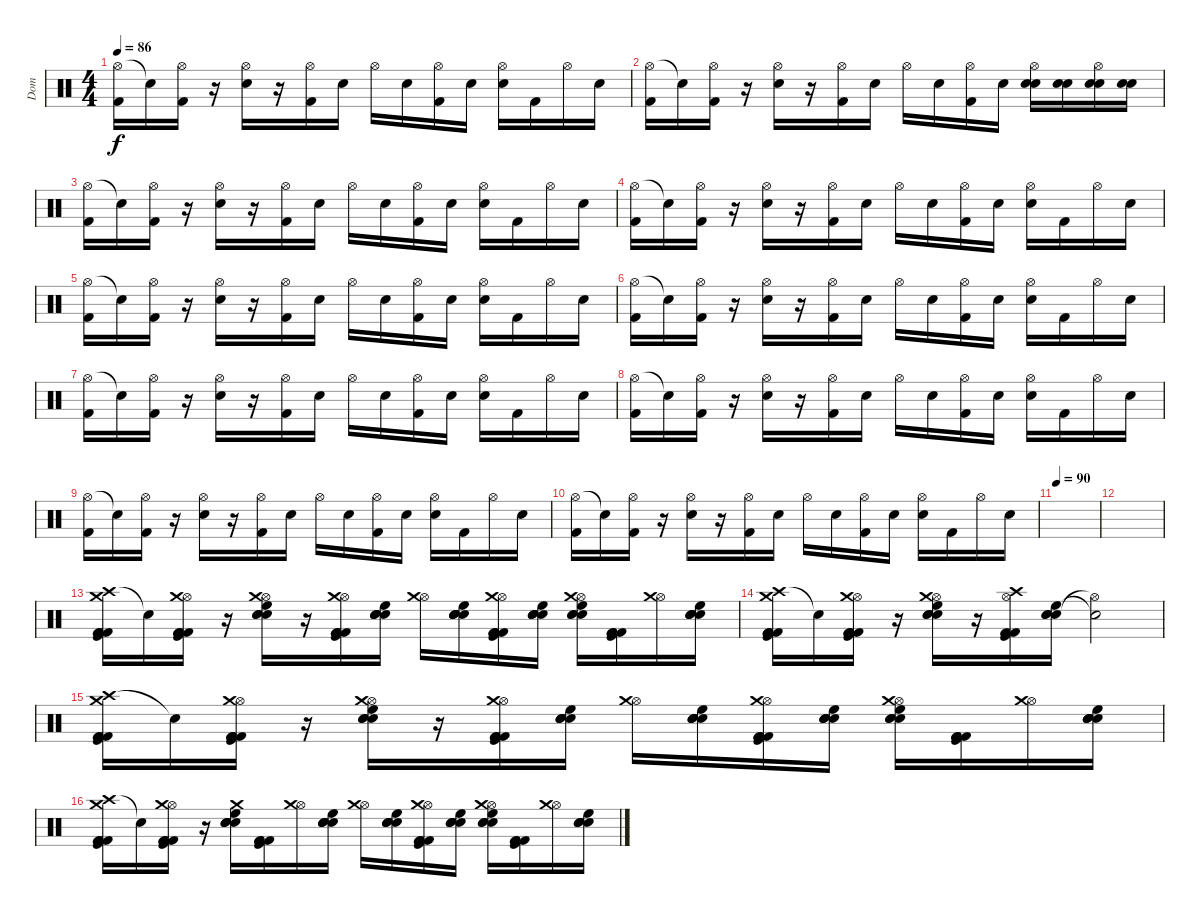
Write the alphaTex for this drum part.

\track ("Dom" "Dom") {instrument percussion}
\staff {score}
\articulation defaults
\ts (4 4)
\tempo 86
\clef neutral
\ks c
("Hi-Hat (open)" "Kick (hit) 2").16{dy f} "Snare (hit)"{t}.16 ("Hi-Hat (open)" "Kick (hit) 2").16 r.16 ("Hi-Hat (open)" "Electric Snare (hit)").16 r.16 ("Hi-Hat (open)" "Kick (hit) 2").16 "Electric Snare (hit)".16 "Hi-Hat (open)".16 "Electric Snare (hit)".16 ("Hi-Hat (open)" "Kick (hit) 2").16 "Electric Snare (hit)".16 ("Hi-Hat (open)" "Electric Snare (hit)").16 "Kick (hit) 2".16 "Hi-Hat (open)".16 "Electric Snare (hit)".16 |
("Hi-Hat (open)" "Kick (hit) 2").16 "Snare (hit)"{t}.16 ("Hi-Hat (open)" "Kick (hit) 2").16 r.16 ("Hi-Hat (open)" "Electric Snare (hit)").16 r.16 ("Hi-Hat (open)" "Kick (hit) 2").16 "Electric Snare (hit)".16 "Hi-Hat (open)".16 "Electric Snare (hit)".16 ("Hi-Hat (open)" "Kick (hit) 2").16 "Electric Snare (hit)".16 ("Hi-Hat (open)" "Electric Snare (hit)" "Electric Snare (hit)").16 ("Electric Snare (hit)" "Electric Snare (hit)").16 ("Hi-Hat (open)" "Electric Snare (hit)" "Electric Snare (hit)").16 ("Electric Snare (hit)" "Electric Snare (hit)").16 |
("Hi-Hat (open)" "Kick (hit) 2").16 "Snare (hit)"{t}.16 ("Hi-Hat (open)" "Kick (hit) 2").16 r.16 ("Hi-Hat (open)" "Electric Snare (hit)").16 r.16 ("Hi-Hat (open)" "Kick (hit) 2").16 "Electric Snare (hit)".16 "Hi-Hat (open)".16 "Electric Snare (hit)".16 ("Hi-Hat (open)" "Kick (hit) 2").16 "Electric Snare (hit)".16 ("Hi-Hat (open)" "Electric Snare (hit)").16 "Kick (hit) 2".16 "Hi-Hat (open)".16 "Electric Snare (hit)".16 |
("Hi-Hat (open)" "Kick (hit) 2").16 "Snare (hit)"{t}.16 ("Hi-Hat (open)" "Kick (hit) 2").16 r.16 ("Hi-Hat (open)" "Electric Snare (hit)").16 r.16 ("Hi-Hat (open)" "Kick (hit) 2").16 "Electric Snare (hit)".16 "Hi-Hat (open)".16 "Electric Snare (hit)".16 ("Hi-Hat (open)" "Kick (hit) 2").16 "Electric Snare (hit)".16 ("Hi-Hat (open)" "Electric Snare (hit)").16 "Kick (hit) 2".16 "Hi-Hat (open)".16 "Electric Snare (hit)".16 |
("Hi-Hat (open)" "Kick (hit) 2").16 "Snare (hit)"{t}.16 ("Hi-Hat (open)" "Kick (hit) 2").16 r.16 ("Hi-Hat (open)" "Electric Snare (hit)").16 r.16 ("Hi-Hat (open)" "Kick (hit) 2").16 "Electric Snare (hit)".16 "Hi-Hat (open)".16 "Electric Snare (hit)".16 ("Hi-Hat (open)" "Kick (hit) 2").16 "Electric Snare (hit)".16 ("Hi-Hat (open)" "Electric Snare (hit)").16 "Kick (hit) 2".16 "Hi-Hat (open)".16 "Electric Snare (hit)".16 |
("Hi-Hat (open)" "Kick (hit) 2").16 "Snare (hit)"{t}.16 ("Hi-Hat (open)" "Kick (hit) 2").16 r.16 ("Hi-Hat (open)" "Electric Snare (hit)").16 r.16 ("Hi-Hat (open)" "Kick (hit) 2").16 "Electric Snare (hit)".16 "Hi-Hat (open)".16 "Electric Snare (hit)".16 ("Hi-Hat (open)" "Kick (hit) 2").16 "Electric Snare (hit)".16 ("Hi-Hat (open)" "Electric Snare (hit)").16 "Kick (hit) 2".16 "Hi-Hat (open)".16 "Electric Snare (hit)".16 |
("Hi-Hat (open)" "Kick (hit) 2").16 "Snare (hit)"{t}.16 ("Hi-Hat (open)" "Kick (hit) 2").16 r.16 ("Hi-Hat (open)" "Electric Snare (hit)").16 r.16 ("Hi-Hat (open)" "Kick (hit) 2").16 "Electric Snare (hit)".16 "Hi-Hat (open)".16 "Electric Snare (hit)".16 ("Hi-Hat (open)" "Kick (hit) 2").16 "Electric Snare (hit)".16 ("Hi-Hat (open)" "Electric Snare (hit)").16 "Kick (hit) 2".16 "Hi-Hat (open)".16 "Electric Snare (hit)".16 |
("Hi-Hat (open)" "Kick (hit) 2").16 "Snare (hit)"{t}.16 ("Hi-Hat (open)" "Kick (hit) 2").16 r.16 ("Hi-Hat (open)" "Electric Snare (hit)").16 r.16 ("Hi-Hat (open)" "Kick (hit) 2").16 "Electric Snare (hit)".16 "Hi-Hat (open)".16 "Electric Snare (hit)".16 ("Hi-Hat (open)" "Kick (hit) 2").16 "Electric Snare (hit)".16 ("Hi-Hat (open)" "Electric Snare (hit)").16 "Kick (hit) 2".16 "Hi-Hat (open)".16 "Electric Snare (hit)".16 |
("Hi-Hat (open)" "Kick (hit) 2").16 "Snare (hit)"{t}.16 ("Hi-Hat (open)" "Kick (hit) 2").16 r.16 ("Hi-Hat (open)" "Electric Snare (hit)").16 r.16 ("Hi-Hat (open)" "Kick (hit) 2").16 "Electric Snare (hit)".16 "Hi-Hat (open)".16 "Electric Snare (hit)".16 ("Hi-Hat (open)" "Kick (hit) 2").16 "Electric Snare (hit)".16 ("Hi-Hat (open)" "Electric Snare (hit)").16 "Kick (hit) 2".16 "Hi-Hat (open)".16 "Electric Snare (hit)".16 |
("Hi-Hat (open)" "Kick (hit) 2").16 "Snare (hit)"{t}.16 ("Hi-Hat (open)" "Kick (hit) 2").16 r.16 ("Hi-Hat (open)" "Electric Snare (hit)").16 r.16 ("Hi-Hat (open)" "Kick (hit) 2").16 "Electric Snare (hit)".16 "Hi-Hat (open)".16 "Electric Snare (hit)".16 ("Hi-Hat (open)" "Kick (hit) 2").16 "Electric Snare (hit)".16 ("Hi-Hat (open)" "Electric Snare (hit)").16 "Kick (hit) 2".16 "Hi-Hat (open)".16 "Electric Snare (hit)".16 |
\tempo 90
|
|
("Crash high (hit)" "Crash medium (hit)" "Kick (hit) 2" "Kick (hit)" "Kick (hit) 2" "Kick (hit) 2").16 "Snare (hit)"{t}.16 ("Hi-Hat (open)" "Crash medium (hit)" "Kick (hit) 2" "Kick (hit)" "Kick (hit) 2" "Kick (hit) 2").16 r.16 ("Hi-Hat (open)" "Crash medium (hit)" "Electric Snare (hit)" "High Floor Tom (hit)" "Electric Snare (hit)" "Electric Snare (hit)").16 r.16 ("Hi-Hat (open)" "Crash medium (hit)" "Kick (hit) 2" "Kick (hit)" "Kick (hit) 2" "Kick (hit) 2").16 ("Electric Snare (hit)" "Electric Snare (hit)" "High Floor Tom (hit)" "Electric Snare (hit)" "Electric Snare (hit)").16 ("Hi-Hat (open)" "Crash medium (hit)").16 ("Electric Snare (hit)" "Electric Snare (hit)" "High Floor Tom (hit)" "Electric Snare (hit)" "Electric Snare (hit)").16 ("Hi-Hat (open)" "Crash medium (hit)" "Kick (hit) 2" "Kick (hit)" "Kick (hit) 2" "Kick (hit) 2").16 ("Electric Snare (hit)" "Electric Snare (hit)" "High Floor Tom (hit)" "Electric Snare (hit)" "Electric Snare (hit)").16 ("Hi-Hat (open)" "Crash medium (hit)" "Electric Snare (hit)" "High Floor Tom (hit)" "Electric Snare (hit)" "Electric Snare (hit)").16 ("Kick (hit) 2" "Kick (hit)" "Kick (hit) 2" "Kick (hit) 2").16 ("Hi-Hat (open)" "Crash medium (hit)").16 ("Electric Snare (hit)" "Electric Snare (hit)" "High Floor Tom (hit)" "Electric Snare (hit)" "Electric Snare (hit)").16 |
("Crash high (hit)" "Crash medium (hit)" "Kick (hit) 2" "Kick (hit)" "Kick (hit) 2" "Kick (hit) 2").16 "Snare (hit)"{t}.16 ("Hi-Hat (open)" "Crash medium (hit)" "Kick (hit) 2" "Kick (hit)" "Kick (hit) 2" "Kick (hit) 2").16 r.16 ("Hi-Hat (open)" "Crash medium (hit)" "Electric Snare (hit)" "High Floor Tom (hit)" "Electric Snare (hit)" "Electric Snare (hit)").16 r.16 ("Hi-Hat (open)" "Crash high (hit)" "Kick (hit)" "Kick (hit) 2" "Kick (hit) 2").16 ("Electric Snare (hit)" "High Floor Tom (hit)" "Electric Snare (hit)" "Electric Snare (hit)").16 ("Hi-Hat (open)"{t} "Snare (hit)"{t}).2 |
("Crash high (hit)" "Crash medium (hit)" "Kick (hit) 2" "Kick (hit)" "Kick (hit) 2" "Kick (hit) 2").16 "Snare (hit)"{t}.16 ("Hi-Hat (open)" "Crash medium (hit)" "Kick (hit) 2" "Kick (hit)" "Kick (hit) 2" "Kick (hit) 2").16 r.16 ("Hi-Hat (open)" "Crash medium (hit)" "Electric Snare (hit)" "High Floor Tom (hit)" "Electric Snare (hit)" "Electric Snare (hit)").16 r.16 ("Hi-Hat (open)" "Crash medium (hit)" "Kick (hit) 2" "Kick (hit)" "Kick (hit) 2" "Kick (hit) 2").16 ("Electric Snare (hit)" "Electric Snare (hit)" "High Floor Tom (hit)" "Electric Snare (hit)" "Electric Snare (hit)").16 ("Hi-Hat (open)" "Crash medium (hit)").16 ("Electric Snare (hit)" "Electric Snare (hit)" "High Floor Tom (hit)" "Electric Snare (hit)" "Electric Snare (hit)").16 ("Hi-Hat (open)" "Crash medium (hit)" "Kick (hit) 2" "Kick (hit)" "Kick (hit) 2" "Kick (hit) 2").16 ("Electric Snare (hit)" "Electric Snare (hit)" "High Floor Tom (hit)" "Electric Snare (hit)" "Electric Snare (hit)").16 ("Hi-Hat (open)" "Crash medium (hit)" "Electric Snare (hit)" "High Floor Tom (hit)" "Electric Snare (hit)" "Electric Snare (hit)").16 ("Kick (hit) 2" "Kick (hit)" "Kick (hit) 2" "Kick (hit) 2").16 ("Hi-Hat (open)" "Crash medium (hit)").16 ("Electric Snare (hit)" "Electric Snare (hit)" "High Floor Tom (hit)" "Electric Snare (hit)" "Electric Snare (hit)").16 |
("Crash high (hit)" "Crash medium (hit)" "Kick (hit) 2" "Kick (hit)" "Kick (hit) 2" "Kick (hit) 2").16 "Snare (hit)"{t}.16 ("Hi-Hat (open)" "Crash medium (hit)" "Kick (hit) 2" "Kick (hit)" "Kick (hit) 2" "Kick (hit) 2").16 r.16 ("Electric Snare (hit)" "Crash medium (hit)" "Electric Snare (hit)" "High Floor Tom (hit)" "Electric Snare (hit)" "Electric Snare (hit)").16 ("Kick (hit) 2" "Kick (hit)" "Kick (hit) 2" "Kick (hit) 2").16 ("Hi-Hat (open)" "Crash medium (hit)").16 ("Electric Snare (hit)" "Electric Snare (hit)" "High Floor Tom (hit)" "Electric Snare (hit)" "Electric Snare (hit)").16 ("Hi-Hat (open)" "Crash medium (hit)").16 ("Electric Snare (hit)" "Electric Snare (hit)" "High Floor Tom (hit)" "Electric Snare (hit)" "Electric Snare (hit)").16 ("Hi-Hat (open)" "Crash medium (hit)" "Kick (hit) 2" "Kick (hit)" "Kick (hit) 2" "Kick (hit) 2").16 ("Electric Snare (hit)" "Electric Snare (hit)" "High Floor Tom (hit)" "Electric Snare (hit)" "Electric Snare (hit)").16 ("Hi-Hat (open)" "Crash medium (hit)" "Electric Snare (hit)" "High Floor Tom (hit)" "Electric Snare (hit)" "Electric Snare (hit)").16 ("Kick (hit) 2" "Kick (hit)" "Kick (hit) 2" "Kick (hit) 2").16 ("Hi-Hat (open)" "Crash medium (hit)").16 ("Electric Snare (hit)" "Electric Snare (hit)" "High Floor Tom (hit)" "Electric Snare (hit)" "Electric Snare (hit)").16
